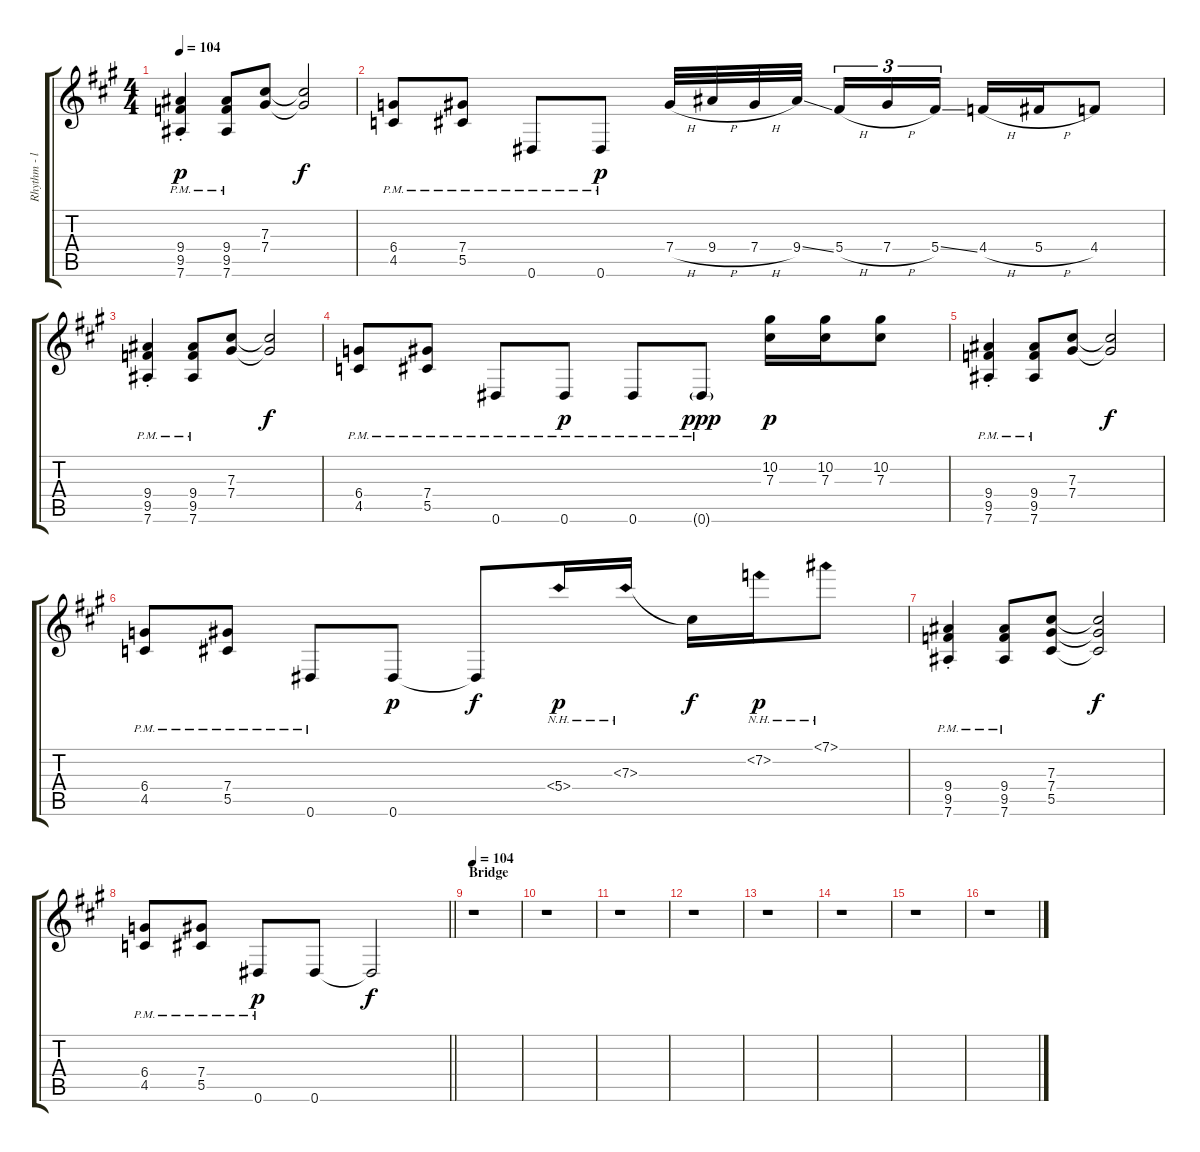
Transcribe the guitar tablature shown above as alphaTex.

\track ("Rhythm - left" "Rhythm - l") {instrument distortionguitar}
\staff {score tabs}
\tuning (Eb4 Bb3 Gb3 Db3 Ab2 Eb2) {hide}
\ts (4 4)
\tempo 104
\clef g2
\ks a
(9.4{pm st} 9.5{pm st} 7.6{pm}).4{dy p} (9.4{pm} 9.5{pm} 7.6{pm}).8 (7.3 7.4).8 (7.3{t} 7.4{t}).2{dy f} |
(6.4{pm} 4.5{pm}).8 (7.4{pm} 5.5{pm}).8 0.6{pm}.8 0.6{pm}.8{dy p} 7.4{h}.32 9.4{h}.32 7.4{h}.32 9.4{ss}.32{beam splitsecondary} 5.4{h}.16{tu (3 2)} 7.4{h}.16{tu (3 2)} 5.4{ss}.16{tu (3 2)} 4.4{h}.16 5.4{h}.16 4.4.8 |
(9.4{pm st} 9.5{pm st} 7.6{pm}).4 (9.4{pm} 9.5{pm} 7.6{pm}).8 (7.3 7.4).8 (7.3{t} 7.4{t}).2{dy f} |
(6.4{pm} 4.5{pm}).8 (7.4{pm} 5.5{pm}).8 0.6{pm}.8 0.6{pm}.8{dy p} 0.6{pm}.8 0.6{g pm}.8{dy ppp} (10.2 7.3).16{dy p} (10.2 7.3).16 (10.2 7.3).8 |
(9.4{pm st} 9.5{pm st} 7.6{pm}).4 (9.4{pm} 9.5{pm} 7.6{pm}).8 (7.3 7.4).8 (7.3{t} 7.4{t}).2{dy f} |
(6.4{pm} 4.5{pm}).8 (7.4{pm} 5.5{pm}).8 0.6{pm}.8 0.6.8{dy p} 0.6{t}.8{dy f} 5.4{nh}.16{dy p} 7.3{nh}.16 7.3{t}.16{dy f} 7.2{nh}.16{dy p} 7.1{nh}.8 |
(9.4{pm st} 9.5{pm st} 7.6{pm}).4 (9.4{pm} 9.5{pm} 7.6{pm}).8 (7.3 7.4 5.5).8 (7.3{t} 7.4{t} 5.5{t}).2{dy f} |
\barLineRight lightlight
(6.4{pm} 4.5{pm}).8 (7.4{pm} 5.5{pm}).8 0.6{pm}.8{dy p} 0.6.8 0.6{t}.2{dy f} |
\section ("" "Bridge")
\tempo 104
r.1 |
r.1 |
r.1 |
r.1 |
r.1 |
r.1 |
r.1 |
r.1
